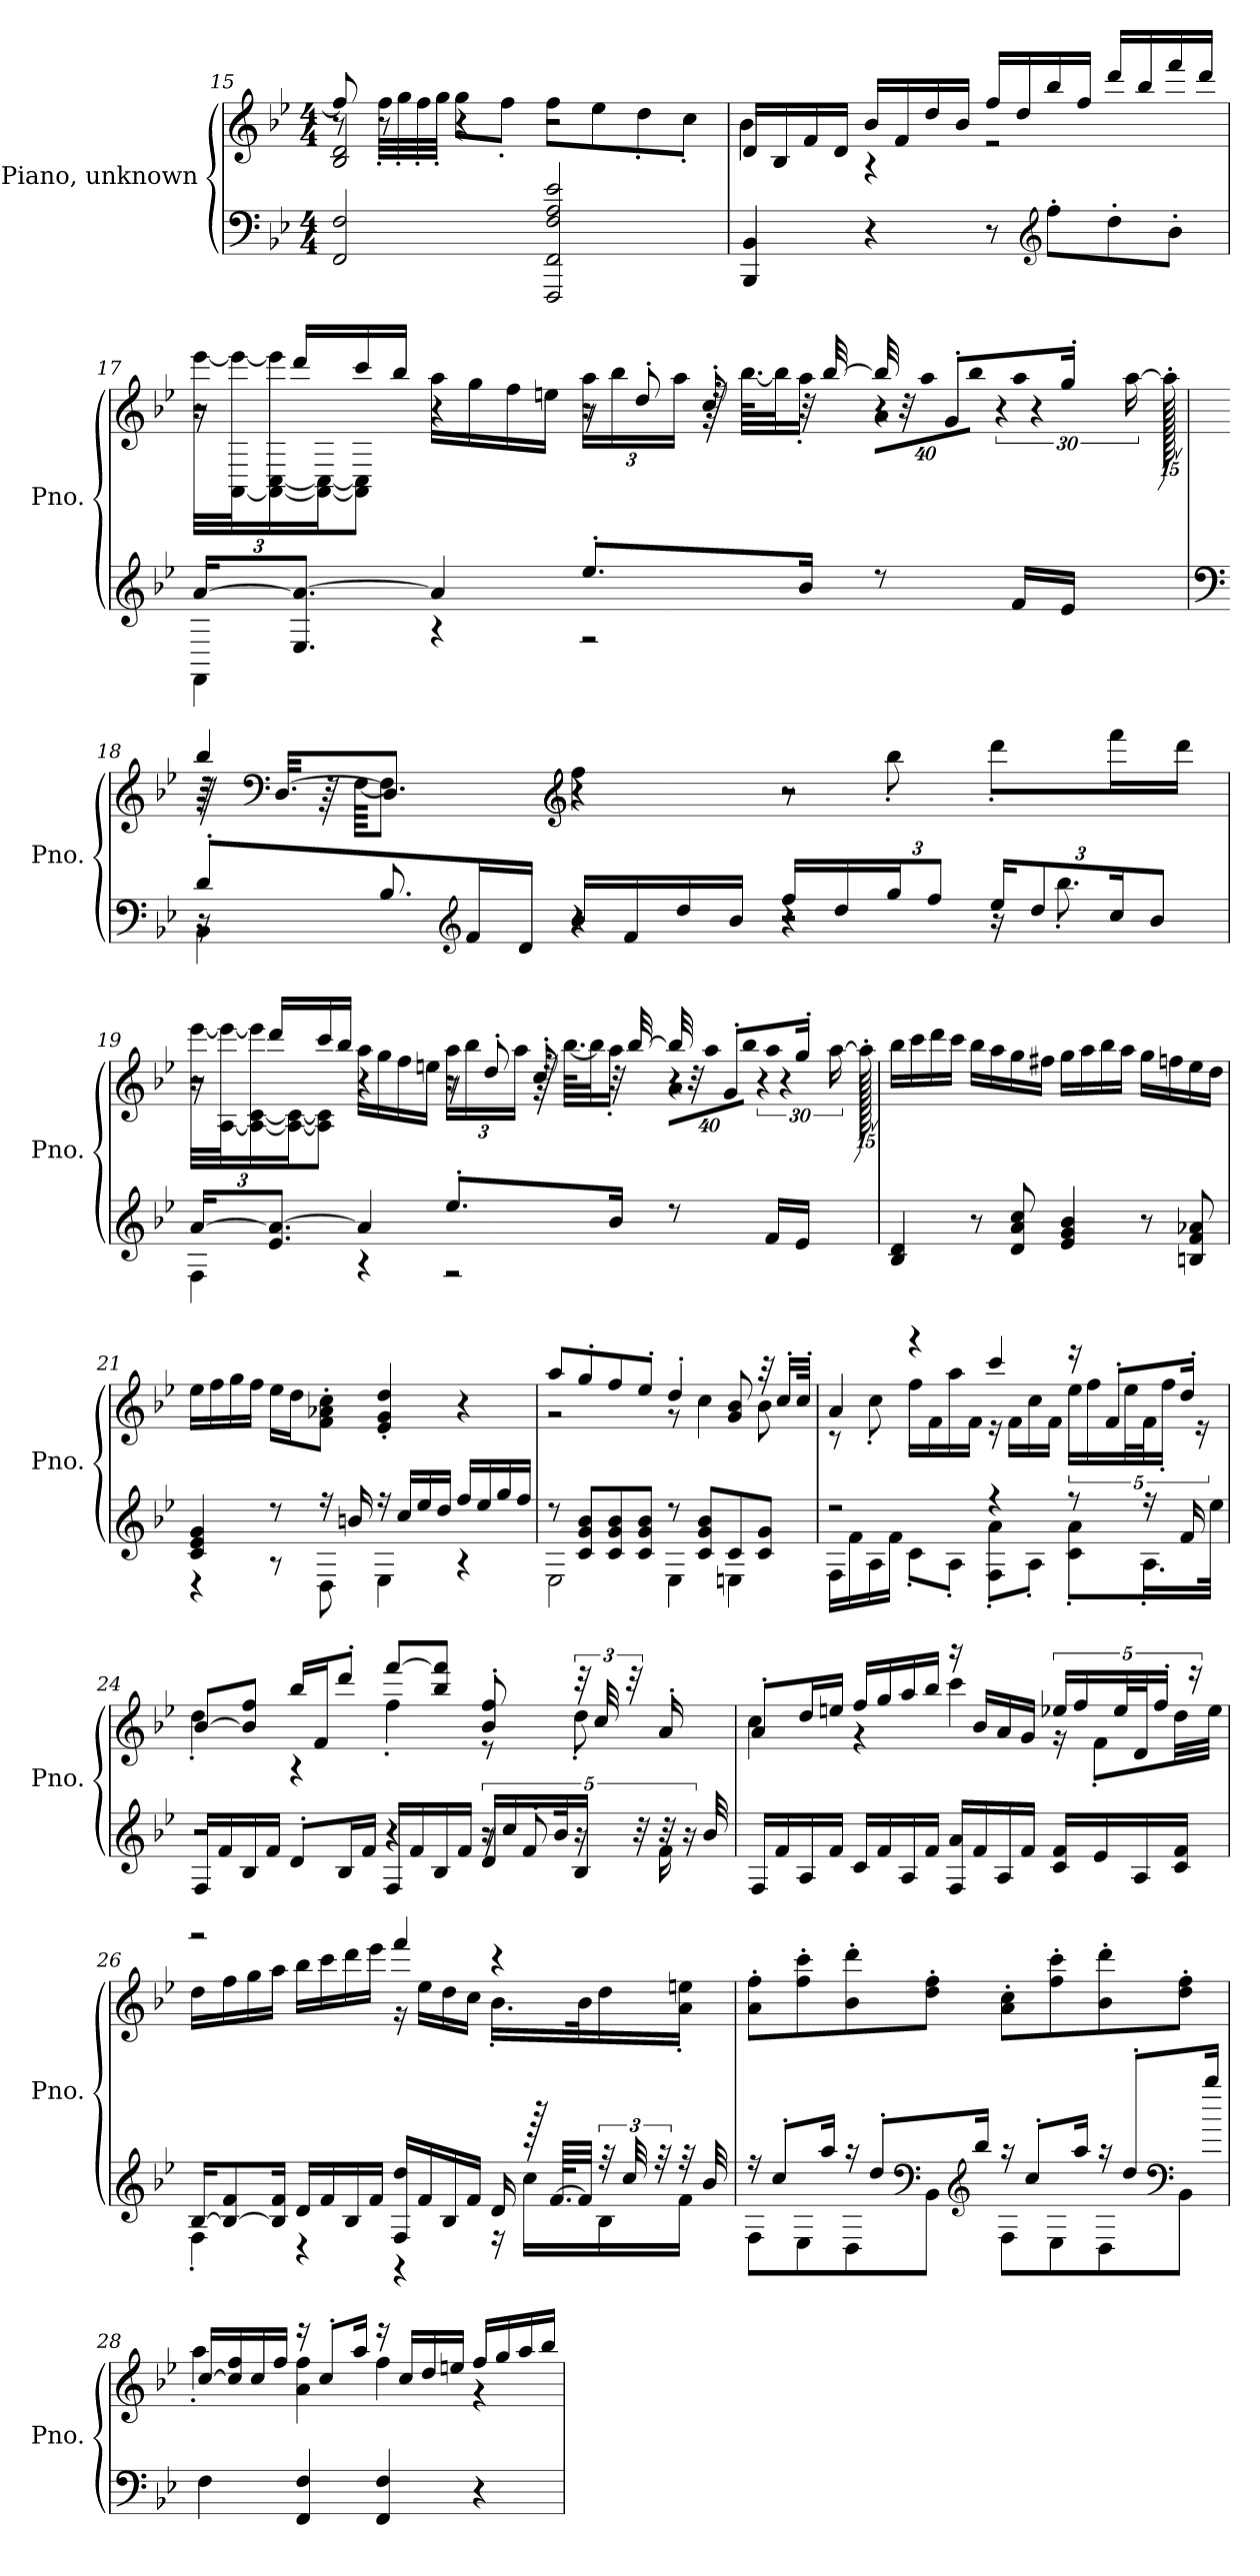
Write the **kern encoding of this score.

**kern	**kern
*part1	*part1
*staff2	*staff1
*I"Piano, unknown	*
*I'Pno.	*
!!LO:LB:g=z
*clefF4	*clefG2
*k[b-e-]	*k[b-e-]
*M4/4	*M4/4
=15	=15
*	*^
*	*	*^
2FF/ 2F/	8ff/]	8r	2B-/ 2d/
.	8r	32ff'\LLL	.
.	.	32gg'\	.
.	.	32ff'\	.
.	.	32gg'\JJJ	.
.	4r	8gg\L	.
.	.	8ff'\J	.
2FFF/ 2FF/ 2F/ 2A/ 2e-/	2r	8ff\L	2r
.	.	8ee-\	.
.	.	8dd'\	.
.	.	8cc'\J	.
*	*	*v	*v
=16	=16	=16
4BBB-/ 4BB-/	16d/LL	4b-\
.	16B-/	.
.	16f/	.
.	16d/JJ	.
4r	16b-/LL	4r
.	16f/	.
.	16dd/	.
.	16b-/JJ	.
8r	16ff/LL	2r
.	16dd/	.
*clefG2	*	*
8ff'\L	16bb-/	.
.	16ff/JJ	.
8dd'\	16ddd/LL	.
.	16bb-/	.
8b-'\J	16fff/	.
.	16ddd/JJ	.
!!LO:PB:g=z
=17	=17	=17
*^	*	*
*	*	*	*Xbrackettup
*	*	*	*^
[16a/KL	4FF\	16r	[48eee-\LLL	2r
.	.	.	[48AA\ 48eee-\_J	.
.	.	.	24AA\_ [24C\ 24eee-\]	.
8.E-/ 8.a/_J	.	16ddd/LL	.	.
.	.	.	24AA\_ 24C\_J	.
.	.	16ccc/	8AA\] 8C\]J	.
.	.	16bb-/JJ	.	.
4a/]	4r	4r	16aa\LL	.
.	.	.	16gg\	.
.	.	.	16ff\	.
.	.	.	16een\JJ	.
8.ee-'/L	2r	16r	24aa\LL	8r
.	.	.	24bb-\	.
.	.	8dd'/	.	.
.	.	.	24aa\JJ	.
.	.	.	128r	8cc'/
.	.	.	[64.bb-\KLLL	.
.	.	.	32bb-\J]	.
16b-/Jk	.	32r	16aa'\JJ	.
.	.	[32bb-/	.	.
*	*	*	*brackettup	*
!	!	!	!LO:N:vis=32	!
8r	.	32bb-/]	640%23a\LLL	4r
.	.	32r	.	.
!	!	!	!LO:N:vis=32	!
.	.	.	640%23aa\	.
.	.	8g'/L	.	.
!	!	!	!LO:N:vis=32	!
.	.	.	640%23bb-\JJJ	.
!	!	!	!LO:N:vis=64	!
.	.	.	960%17r	.
16f/LL	.	.	.	.
!	!	!	!LO:N:vis=64	!
.	.	.	960%17aa\	.
!	!	!	!LO:N:vis=16	!
.	.	.	1920%137r	.
16e-/JJ	.	16gg'/Jk	.	.
.	.	.	[480%17aa\	.
1920ryy	1920ryy	1920ryy	1920aa'\]	1920ryy
*v	*v	*	*	*
!!LO:LB:g=z	!!	!!
=18	=18	=18	=18
*clefF4	*	*	*
*^	*	*	*
*	*^	*	*	*
8d'/L	4BB-\	16r	4bb-/	32r	64r
*	*	*	*clefF4	*	*
.	.	.	.	.	[32.D/KKL
.	.	.	.	64r	.
.	.	.	.	[64F\KKKL	.
.	.	8.B-/	.	8.F\J]	8.D/J]
*clefG2	*	*	*	*	*
16f/L	.	.	.	.	.
16d/JJ	.	.	.	.	.
*	*	*	*clefG2	*	*
16b-/LL	4r	4r	4r	4ff\	4r
16f/	.	.	.	.	.
16dd/	.	.	.	.	.
16b-/JJ	.	.	.	.	.
16ff/LL	4r	2r	2r	8r	2r
16dd/	.	.	.	.	.
*Xbrackettup	*	*	*	*	*
24gg/J	.	.	.	8bb-'\	.
12ff/J	.	.	.	.	.
24ee-/KL	16r	.	.	8ddd'\L	.
12dd/	.	.	.	.	.
.	8.bb-'\	.	.	.	.
24cc/K	.	.	.	16fff\L	.
12b-/J	.	.	.	.	.
.	.	.	.	16ddd\JJ	.
*	*v	*v	*	*	*
!!LO:LB:g=z	!!	!!
=19	=19	=19	=19	=19
*	*	*	*Xbrackettup	*
[16a/KL	4F\	16r	[48eee-\LLL	2r
.	.	.	[48A\ 48eee-\_J	.
.	.	.	24A\_ [24c\ 24eee-\]	.
8.e-/ 8.a/_J	.	16ddd/LL	.	.
.	.	.	24A\_ 24c\_J	.
.	.	16ccc/	8A\] 8c\]J	.
.	.	16bb-/JJ	.	.
4a/]	4r	4r	16aa\LL	.
.	.	.	16gg\	.
.	.	.	16ff\	.
.	.	.	16een\JJ	.
8.ee-'/L	2r	16r	24aa\LL	8r
.	.	.	24bb-\	.
.	.	8dd'/	.	.
.	.	.	24aa\JJ	.
.	.	.	128r	8cc'/
.	.	.	[64.bb-\KLLL	.
.	.	.	32bb-\J]	.
16b-/Jk	.	32r	16aa'\JJ	.
.	.	[32bb-/	.	.
*	*	*	*brackettup	*
!	!	!	!LO:N:vis=32	!
8r	.	32bb-/]	640%23a\LLL	4r
.	.	32r	.	.
!	!	!	!LO:N:vis=32	!
.	.	.	640%23aa\	.
.	.	8g'/L	.	.
!	!	!	!LO:N:vis=32	!
.	.	.	640%23bb-\JJJ	.
!	!	!	!LO:N:vis=64	!
.	.	.	960%17r	.
16f/LL	.	.	.	.
!	!	!	!LO:N:vis=64	!
.	.	.	960%17aa\	.
!	!	!	!LO:N:vis=16	!
.	.	.	1920%137r	.
16e-/JJ	.	16gg'/Jk	.	.
.	.	.	[480%17aa\	.
1920ryy	1920ryy	1920ryy	1920aa'\]	1920ryy
*v	*v	*	*	*
*	*v	*v	*v
!!LO:LB:g=z
=20	=20
4B-/ 4d/	16bb-\LL
.	16ccc\
.	16ddd\
.	16ccc\JJ
8r	16bb-\LL
.	16aa\
8d/ 8a/ 8cc/	16gg\
.	16ff#X\JJ
4e-/ 4g/ 4b-/	16gg\LL
.	16aa\
.	16bb-\
.	16aa\JJ
8r	16gg\LL
.	16ffn\
8Bn/ 8f/ 8a-X/	16ee-\
.	16dd\JJ
=21	=21
*^	*
4c/ 4e-/ 4g/	4r	16ee-\LL
.	.	16ff\
.	.	16gg\
.	.	16ff\JJ
8r	8r	16ee-\LL
.	.	16dd\J
16r	8D\	8f\' 8a-X\' 8cc\'J
16bn/	.	.
16r	4E-\	4e-/' 4g/' 4dd/'
16cc/LL	.	.
16ee-/	.	.
16dd/JJ	.	.
16ff/LL	4r	4r
16ee-/	.	.
16gg/	.	.
16ff/JJ	.	.
!!LO:LB:g=z
=22	=22	=22
*	*	*^
8r	2E-\	8aa/L	2r
8c/ 8g/ 8b-/L	.	8gg'/	.
8c/ 8g/ 8b-/	.	8ff/	.
8c/ 8g/ 8b-/J	.	8ee-'/J	.
8r	4E-\	4dd'/	8r
8c/ 8g/ 8b-/L	.	.	4cc\
8c/	4En\	8g/ 8b-/	.
8c/ 8g/J	.	32r	8b-\
.	.	16cc'/LL	.
.	.	32cc'/JJk	.
=23	=23	=23	=23
2r	16F\LL	4a/	8r
.	16f\	.	.
.	16A\	.	8cc'\
.	16f\JJ	.	.
.	8c'\L	4r	16ff\LL
.	.	.	16f\
.	8A'\J	.	16aa\
.	.	.	16f\JJ
4r	8F\' 8a\'L	4ccc/	16r
.	.	.	16f\LL
.	8A'\J	.	16cc\
.	.	.	16f\JJ
8r	8c\' 8a\'L	16r	20ee-\LL
.	.	.	20ff\
.	.	8f'/L	.
.	.	.	40ee-\L
16r	16.A'\L	.	40f\J
.	.	.	20ff'\JJ
16f/	.	16dd'/Jk	.
.	.	.	20r
.	32ee-\JJk	.	.
!!LO:LB:g=z	!!
=24	=24	=24	=24
*	*^	*	*
2r	2r	16F/LL	[8b-/L	4dd'\
.	.	16f/	.	.
.	.	16B-/	8b-/] 8ff/J	.
.	.	16f/JJ	.	.
.	.	8d'/L	16bb-/LL	4r
.	.	.	16f/J	.
.	.	16B-/L	8ddd'/J	.
.	.	16f/JJ	.	.
4r	4r	16F/LL	[8fff/L	4ff'\
.	.	16f/	.	.
.	.	16B-/	8bb-/ 8fff/]J	.
.	.	16f/JJ	.	.
*	*	*brackettup	*	*
16r	8r	20d/LL	8b-/' 8ff/'	8r
.	.	20cc/	.	.
8f'/	.	.	.	.
.	.	40b-/K	.	.
.	16r	20B-/JJ	48r	8dd'\
.	.	.	48cc/	.
.	.	.	48r	.
.	.	40r	.	.
32r	16f\	.	16a'/	.
.	.	20r	.	.
32b-/	.	.	.	.
*v	*v	*v	*	*
=25	=25	=25
16F/LL	8a'/L	4cc\
16f/	.	.
16A/	16dd/L	.
16f/JJ	16een/JJ	.
16c/LL	16ff/LL	4r
16f/	16gg/	.
16A/	16aa/	.
16f/JJ	16bb-/JJ	.
16F/ 16a/LL	16r	4ccc\
16f/	16b-/LL	.
16A/	16a/	.
16f/JJ	16g/JJ	.
16c/ 16f/LL	20ee-X/LL	16r
.	20ff/	.
16e-/	.	8f'\L
.	40ee-/L	.
16A/	40d/J	.
.	20ff'/JJ	.
16c/ 16f/JJ	.	32dd\LL
.	20r	.
.	.	32ee-\JJJ
!!LO:PB:g=z	!!
=26	=26	=26
*^	*	*
[16B-/KL	4F'\	2r	16dd\LL
8B-/_ 8f/	.	.	16ff\
.	.	.	16gg\
16B-/] 16f/Jk	.	.	16aa\JJ
16d/LL	4r	.	16bb-\LL
16f/	.	.	16ccc\
16B-/	.	.	16ddd\
16f/JJ	.	.	16eee-\JJ
16F/ 16dd/LL	4r	4fff/	16r
16f/	.	.	16ee-\LL
16B-/	.	.	16dd\
16f/JJ	.	.	16cc\JJ
16d/	16r	4r	16.b-'\LL
128r	16cc\LL	.	.
[64.f/KLLL	.	.	.
32f/JJJ]	.	.	32b-\K
48r	16B-\	.	16dd\
48cc/	.	.	.
48r	.	.	.
32r	16f\JJ	.	16a\' 16een\'JJ
32b-/	.	.	.
*	*	*v	*v
!!LO:LB:g=z
=27	=27	=27
16r	8F\L	8a\' 8ff\'L
8cc'/L	.	.
.	8E-\	8ff\' 8ccc\'
16aa/Jk	.	.
16r	8D\	8b-\' 8ddd\'
8dd'/L	.	.
*clefF4	*	*
.	8BB-\J	8dd\' 8ff\'J
*clefG2	*	*
16bb-/Jk	.	.
16r	8F\L	8a\' 8cc\'L
8cc'/L	.	.
.	8E-\	8ff\' 8ccc\'
16aa/Jk	.	.
16r	8D\	8b-\' 8ddd\'
8dd'/L	.	.
*clefF4	*	*
.	8BB-\J	8dd\' 8ff\'J
16bb-/Jk	.	.
*v	*v	*
=28	=28
*	*^
4F\	[16cc/LL	4aa'\
.	16cc/] 16ff/	.
.	16cc/	.
.	16ff/JJ	.
4FF/ 4F/	16r	4a\ 4ff\
.	8cc'/L	.
.	16aa/Jk	.
4FF/ 4F/	16r	4ff\
.	16cc/LL	.
.	16dd/	.
.	16een/JJ	.
4r	16ff/LL	4r
.	16gg/	.
.	16aa/	.
.	16bb-/JJ	.
*	*v	*v
=	=
*-	*-
